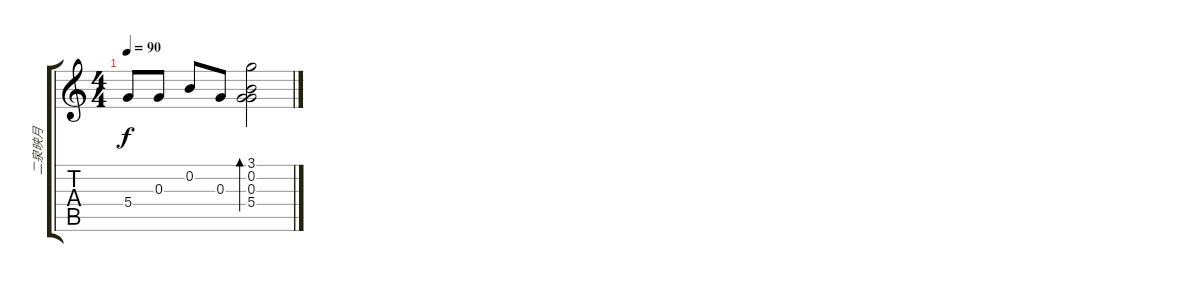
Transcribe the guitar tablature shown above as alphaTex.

\track ("二泉映月" "二泉映月") {instrument acousticguitarnylon}
\staff {score tabs}
\tuning (E4 B3 G3 D3 A2 E2) {hide}
\ts (4 4)
\tempo 90
\clef g2
\ks c
5.4.8{dy f} 0.3.8 0.2.8{txt ""} 0.3.8 (3.1 0.2 0.3 5.4).2{bd 480}
